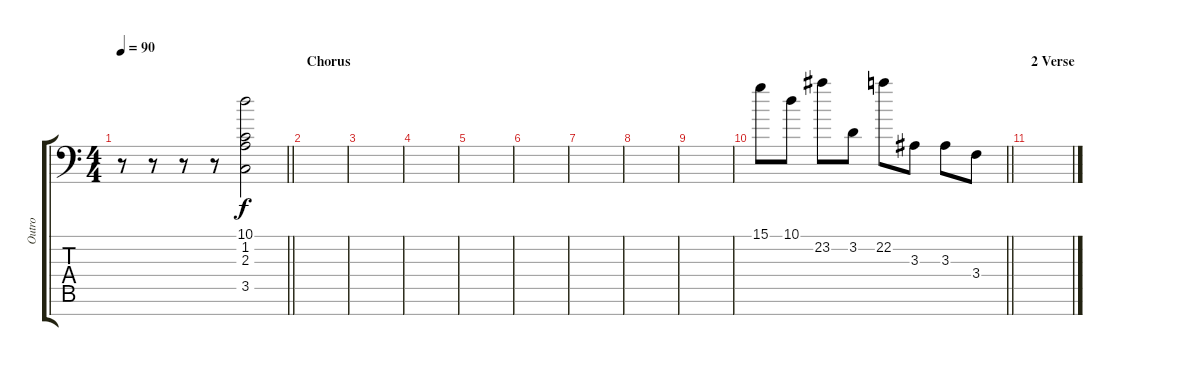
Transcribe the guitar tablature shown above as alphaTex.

\track ("Outro" "Outro") {instrument reversecymbal}
\staff {score tabs}
\tuning (E4 B3 G3 D3 A2 E2 C-1) {hide}
\ts (4 4)
\tempo 90
\clef f4
\barLineRight lightlight
\ks c
r.8{dy f} r.8 r.8 r.8 (10.1 1.2 2.3 3.5).2 |
\section ("" "Chorus")
|
|
|
|
|
|
|
|
\barLineRight lightlight
15.1.8{instrument acousticgrandpiano} 10.1.8{instrument acousticgrandpiano} 23.2.8{instrument acousticgrandpiano} 3.2.8{instrument acousticgrandpiano} 22.2.8{instrument acousticgrandpiano} 3.3.8{instrument acousticgrandpiano} 3.3.8{instrument acousticgrandpiano} 3.4.8{instrument acousticgrandpiano} |
\section ("" "2 Verse")
